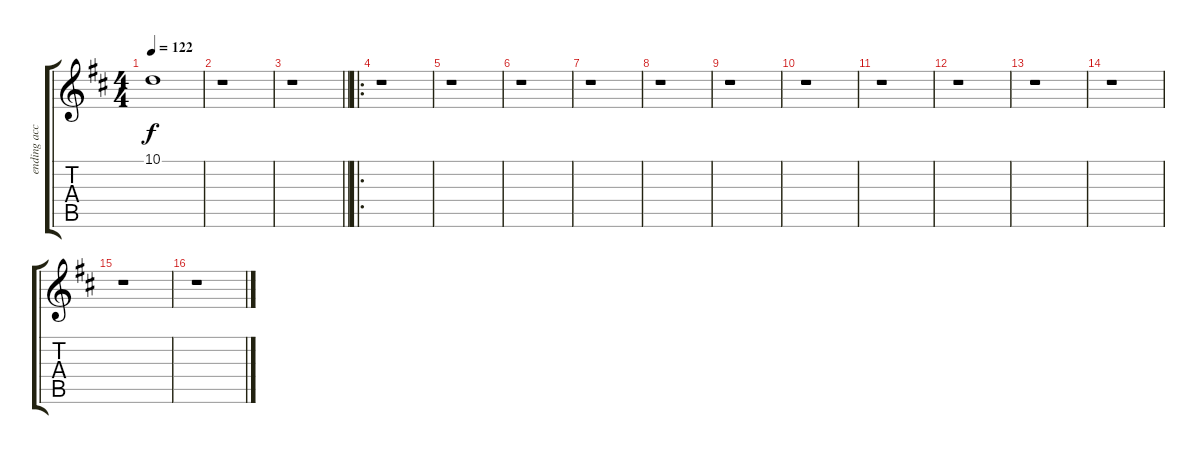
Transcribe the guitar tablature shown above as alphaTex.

\track ("ending accompaniment 2" "ending acc") {instrument stringensemble1}
\staff {score tabs}
\tuning (E4 B3 G3 D3 A2 E2) {hide}
\ts (4 4)
\tempo 122
\clef g2
\ks bminor
10.1{t}.1{dy f} |
r.1 |
\barLineRight lightlight
r.1 |
\ro
r.1 |
r.1 |
r.1 |
r.1 |
r.1 |
r.1 |
r.1 |
r.1 |
r.1 |
r.1 |
r.1 |
r.1 |
r.1
